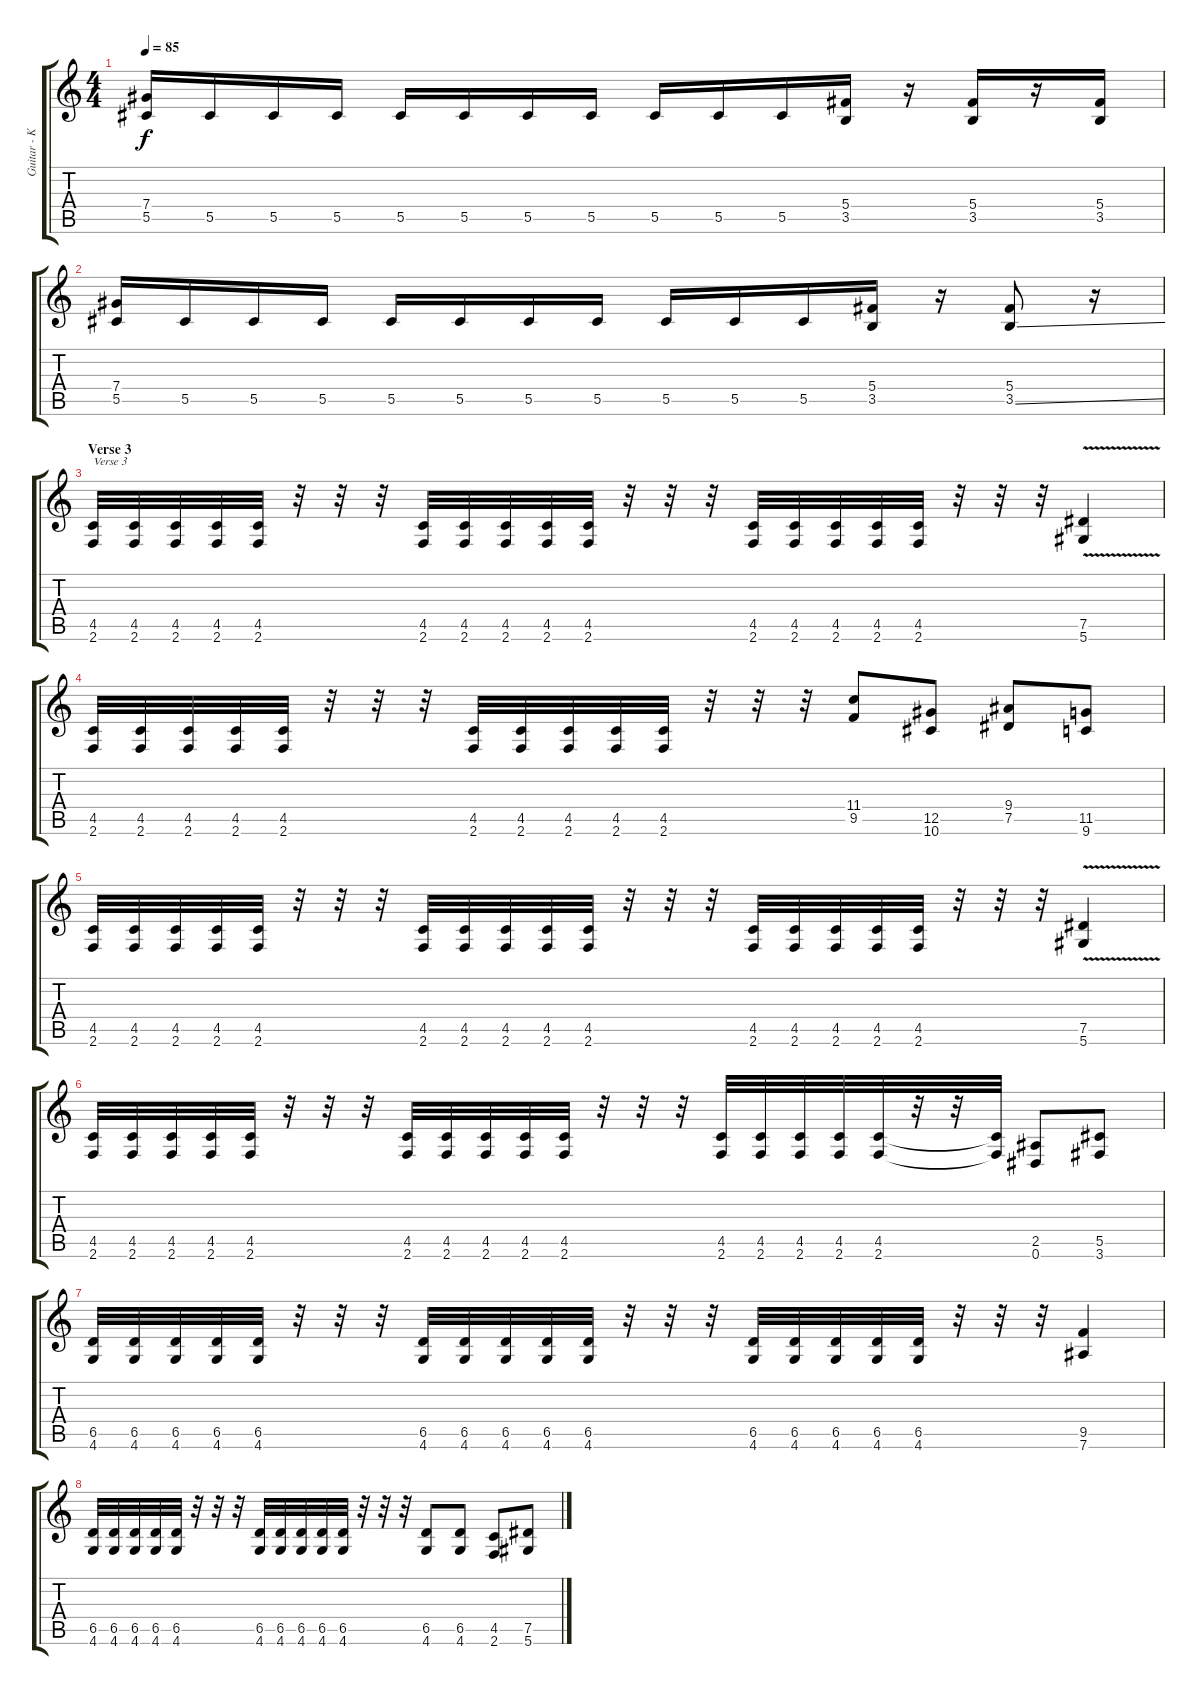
\track ("Guitar - Kai Hansen" "Guitar - K") {instrument distortionguitar}
\staff {score tabs}
\tuning (Eb4 Bb3 Gb3 Db3 Ab2 Eb2) {hide}
\ts (4 4)
\tempo 85
\clef g2
\ks c
(7.4 5.5).16{dy f} 5.5.16 5.5.16 5.5.16 5.5.16 5.5.16 5.5.16 5.5.16 5.5.16 5.5.16 5.5.16 (5.4 3.5).16 r.16 (5.4 3.5).16 r.16 (5.4 3.5).16 |
(7.4 5.5).16 5.5.16 5.5.16 5.5.16 5.5.16 5.5.16 5.5.16 5.5.16 5.5.16 5.5.16 5.5.16 (5.4 3.5).16 r.16 (5.4 3.5{ss}).8 r.16 |
\section ("" "Verse 3")
(4.5 2.6).32{txt "Verse 3"} (4.5 2.6).32 (4.5 2.6).32 (4.5 2.6).32 (4.5 2.6).32 r.32 r.32 r.32 (4.5 2.6).32 (4.5 2.6).32 (4.5 2.6).32 (4.5 2.6).32 (4.5 2.6).32 r.32 r.32 r.32 (4.5 2.6).32 (4.5 2.6).32 (4.5 2.6).32 (4.5 2.6).32 (4.5 2.6).32 r.32 r.32 r.32 (7.5{v} 5.6{v}).4 |
(4.5 2.6).32 (4.5 2.6).32 (4.5 2.6).32 (4.5 2.6).32 (4.5 2.6).32 r.32 r.32 r.32 (4.5 2.6).32 (4.5 2.6).32 (4.5 2.6).32 (4.5 2.6).32 (4.5 2.6).32 r.32 r.32 r.32 (11.4 9.5).8 (12.5 10.6).8 (9.4 7.5).8 (11.5 9.6).8 |
(4.5 2.6).32 (4.5 2.6).32 (4.5 2.6).32 (4.5 2.6).32 (4.5 2.6).32 r.32 r.32 r.32 (4.5 2.6).32 (4.5 2.6).32 (4.5 2.6).32 (4.5 2.6).32 (4.5 2.6).32 r.32 r.32 r.32 (4.5 2.6).32 (4.5 2.6).32 (4.5 2.6).32 (4.5 2.6).32 (4.5 2.6).32 r.32 r.32 r.32 (7.5{v} 5.6{v}).4 |
(4.5 2.6).32 (4.5 2.6).32 (4.5 2.6).32 (4.5 2.6).32 (4.5 2.6).32 r.32 r.32 r.32 (4.5 2.6).32 (4.5 2.6).32 (4.5 2.6).32 (4.5 2.6).32 (4.5 2.6).32 r.32 r.32 r.32 (4.5 2.6).32 (4.5 2.6).32 (4.5 2.6).32 (4.5 2.6).32 (4.5 2.6).32 r.32 r.32 (4.5{t} 2.6{t}).32 (2.5 0.6).8 (5.5 3.6).8 |
(6.5 4.6).32 (6.5 4.6).32 (6.5 4.6).32 (6.5 4.6).32 (6.5 4.6).32 r.32 r.32 r.32 (6.5 4.6).32 (6.5 4.6).32 (6.5 4.6).32 (6.5 4.6).32 (6.5 4.6).32 r.32 r.32 r.32 (6.5 4.6).32 (6.5 4.6).32 (6.5 4.6).32 (6.5 4.6).32 (6.5 4.6).32 r.32 r.32 r.32 (9.5 7.6).4 |
(6.5 4.6).32 (6.5 4.6).32 (6.5 4.6).32 (6.5 4.6).32 (6.5 4.6).32 r.32 r.32 r.32 (6.5 4.6).32 (6.5 4.6).32 (6.5 4.6).32 (6.5 4.6).32 (6.5 4.6).32 r.32 r.32 r.32 (6.5 4.6).8 (6.5 4.6).8 (4.5 2.6).8 (7.5 5.6).8
